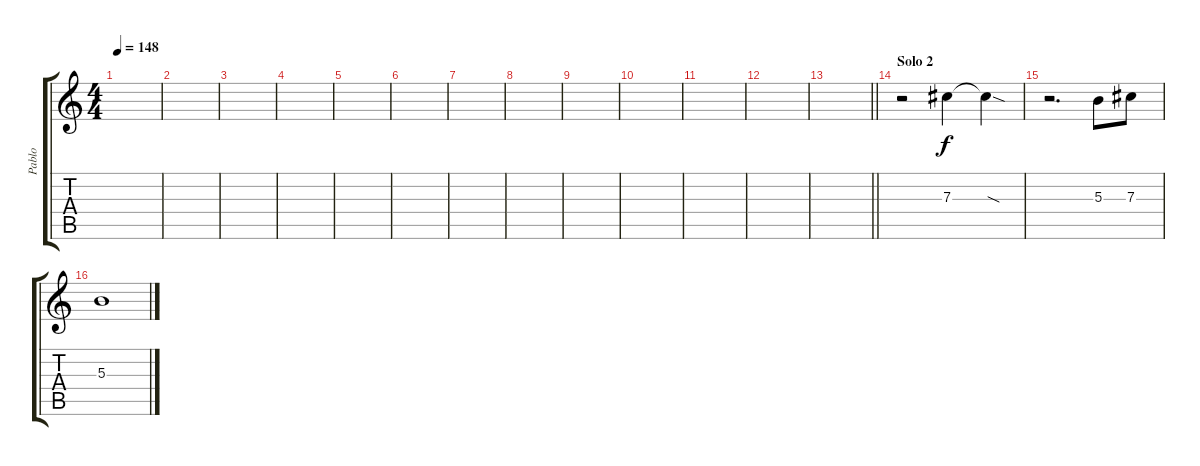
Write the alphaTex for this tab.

\track ("Pablo" "Pablo") {instrument distortionguitar}
\staff {score tabs}
\tuning (Eb4 Bb3 Gb3 Db3 Ab2 Eb2) {hide}
\ts (4 4)
\tempo 148
\clef g2
\ks c
|
|
|
|
|
|
|
|
|
|
|
|
\barLineRight lightlight
|
\section ("" "Solo 2")
r.2 7.3.4 7.3{sod t}.4 |
r.2{d} 5.3.8 7.3.8 |
5.3.1{volume 6}
